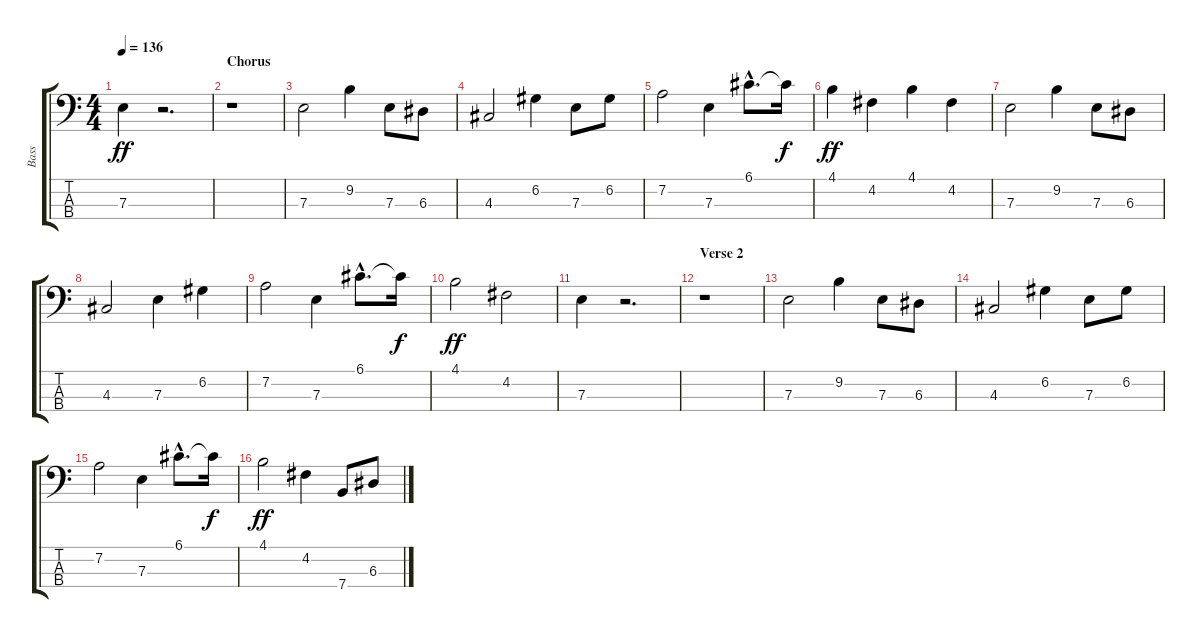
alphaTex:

\track ("Bass" "Bass") {instrument acousticbass}
\staff {score tabs}
\tuning (G2 D2 A1 E1) {hide}
\ts (4 4)
\tempo 136
\clef f4
\ks c
7.3.4{dy ff} r.2{d} |
\section ("" "Chorus")
r.1 |
7.3.2 9.2.4 7.3.8 6.3.8 |
4.3.2 6.2.4 7.3.8 6.2.8 |
7.2.2 7.3.4 6.1{hac}.8{d} 6.1{t}.16{dy f} |
4.1.4{dy ff} 4.2.4 4.1.4 4.2.4 |
7.3.2 9.2.4 7.3.8 6.3.8 |
4.3.2 7.3.4 6.2.4 |
7.2.2 7.3.4 6.1{hac}.8{d} 6.1{t}.16{dy f} |
4.1.2{dy ff} 4.2.2 |
7.3.4 r.2{d} |
\section ("" "Verse 2")
r.1 |
7.3.2 9.2.4 7.3.8 6.3.8 |
4.3.2 6.2.4 7.3.8 6.2.8 |
7.2.2 7.3.4 6.1{hac}.8{d} 6.1{t}.16{dy f} |
4.1.2{dy ff} 4.2.4 7.4.8 6.3.8
